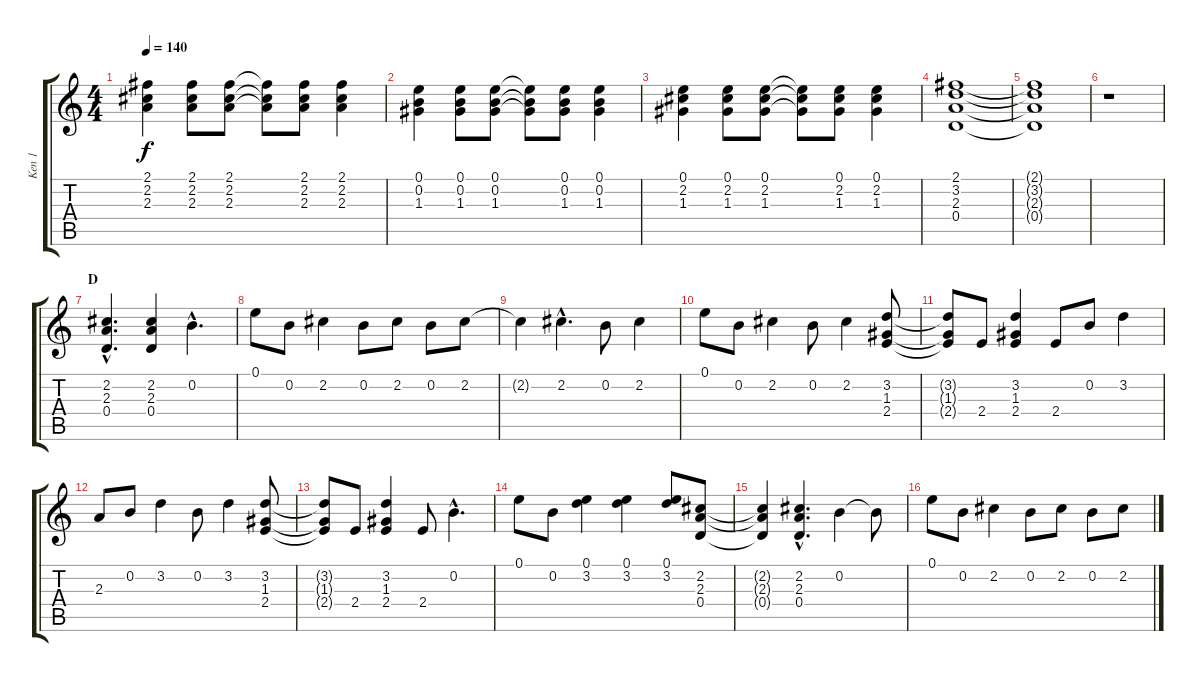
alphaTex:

\track ("Ken 1" "Ken 1") {instrument distortionguitar}
\staff {score tabs}
\tuning (E4 B3 G3 D3 A2 E2) {hide}
\ts (4 4)
\tempo 140
\clef g2
\ks c
(2.1 2.2 2.3).4{dy f} (2.1 2.2 2.3).8 (2.1 2.2 2.3).8 (2.1{t} 2.2{t} 2.3{t}).8 (2.1 2.2 2.3).8 (2.1 2.2 2.3).4 |
(0.1 0.2 1.3).4 (0.1 0.2 1.3).8 (0.1 0.2 1.3).8 (0.1{t} 0.2{t} 1.3{t}).8 (0.1 0.2 1.3).8 (0.1 0.2 1.3).4 |
(0.1 2.2 1.3).4 (0.1 2.2 1.3).8 (0.1 2.2 1.3).8 (0.1{t} 2.2{t} 1.3{t}).8 (0.1 2.2 1.3).8 (0.1 2.2 1.3).4 |
(2.1 3.2 2.3 0.4).1 |
(2.1{t} 3.2{t} 2.3{t} 0.4{t}).1 |
r.1 |
\section ("" "D")
(2.2{hac} 2.3{hac} 0.4{hac}).4{d} (2.2 2.3 0.4).4 0.2{hac}.4{d} |
0.1.8 0.2.8 2.2.4 0.2.8 2.2.8 0.2.8 2.2.8 |
2.2{t}.4 2.2{hac}.4{d} 0.2.8 2.2.4 |
0.1.8 0.2.8 2.2.4 0.2.8 2.2.4 (3.2 1.3 2.4).8 |
(3.2{t} 1.3{t} 2.4{t}).8 2.4.8 (3.2 1.3 2.4).4 2.4.8 0.2.8 3.2.4 |
2.3.8 0.2.8 3.2.4 0.2.8 3.2.4 (3.2 1.3 2.4).8 |
(3.2{t} 1.3{t} 2.4{t}).8 2.4.8 (3.2 1.3 2.4).4 2.4.8 0.2{hac}.4{d} |
0.1.8 0.2.8 (0.1 3.2).4 (0.1 3.2).4 (0.1 3.2).8 (2.2 2.3 0.4).8 |
(2.2{t} 2.3{t} 0.4{t}).4 (2.2{hac} 2.3{hac} 0.4{hac}).4{d} 0.2.4 0.2{t}.8 |
0.1.8 0.2.8 2.2.4 0.2.8 2.2.8 0.2.8 2.2.8
